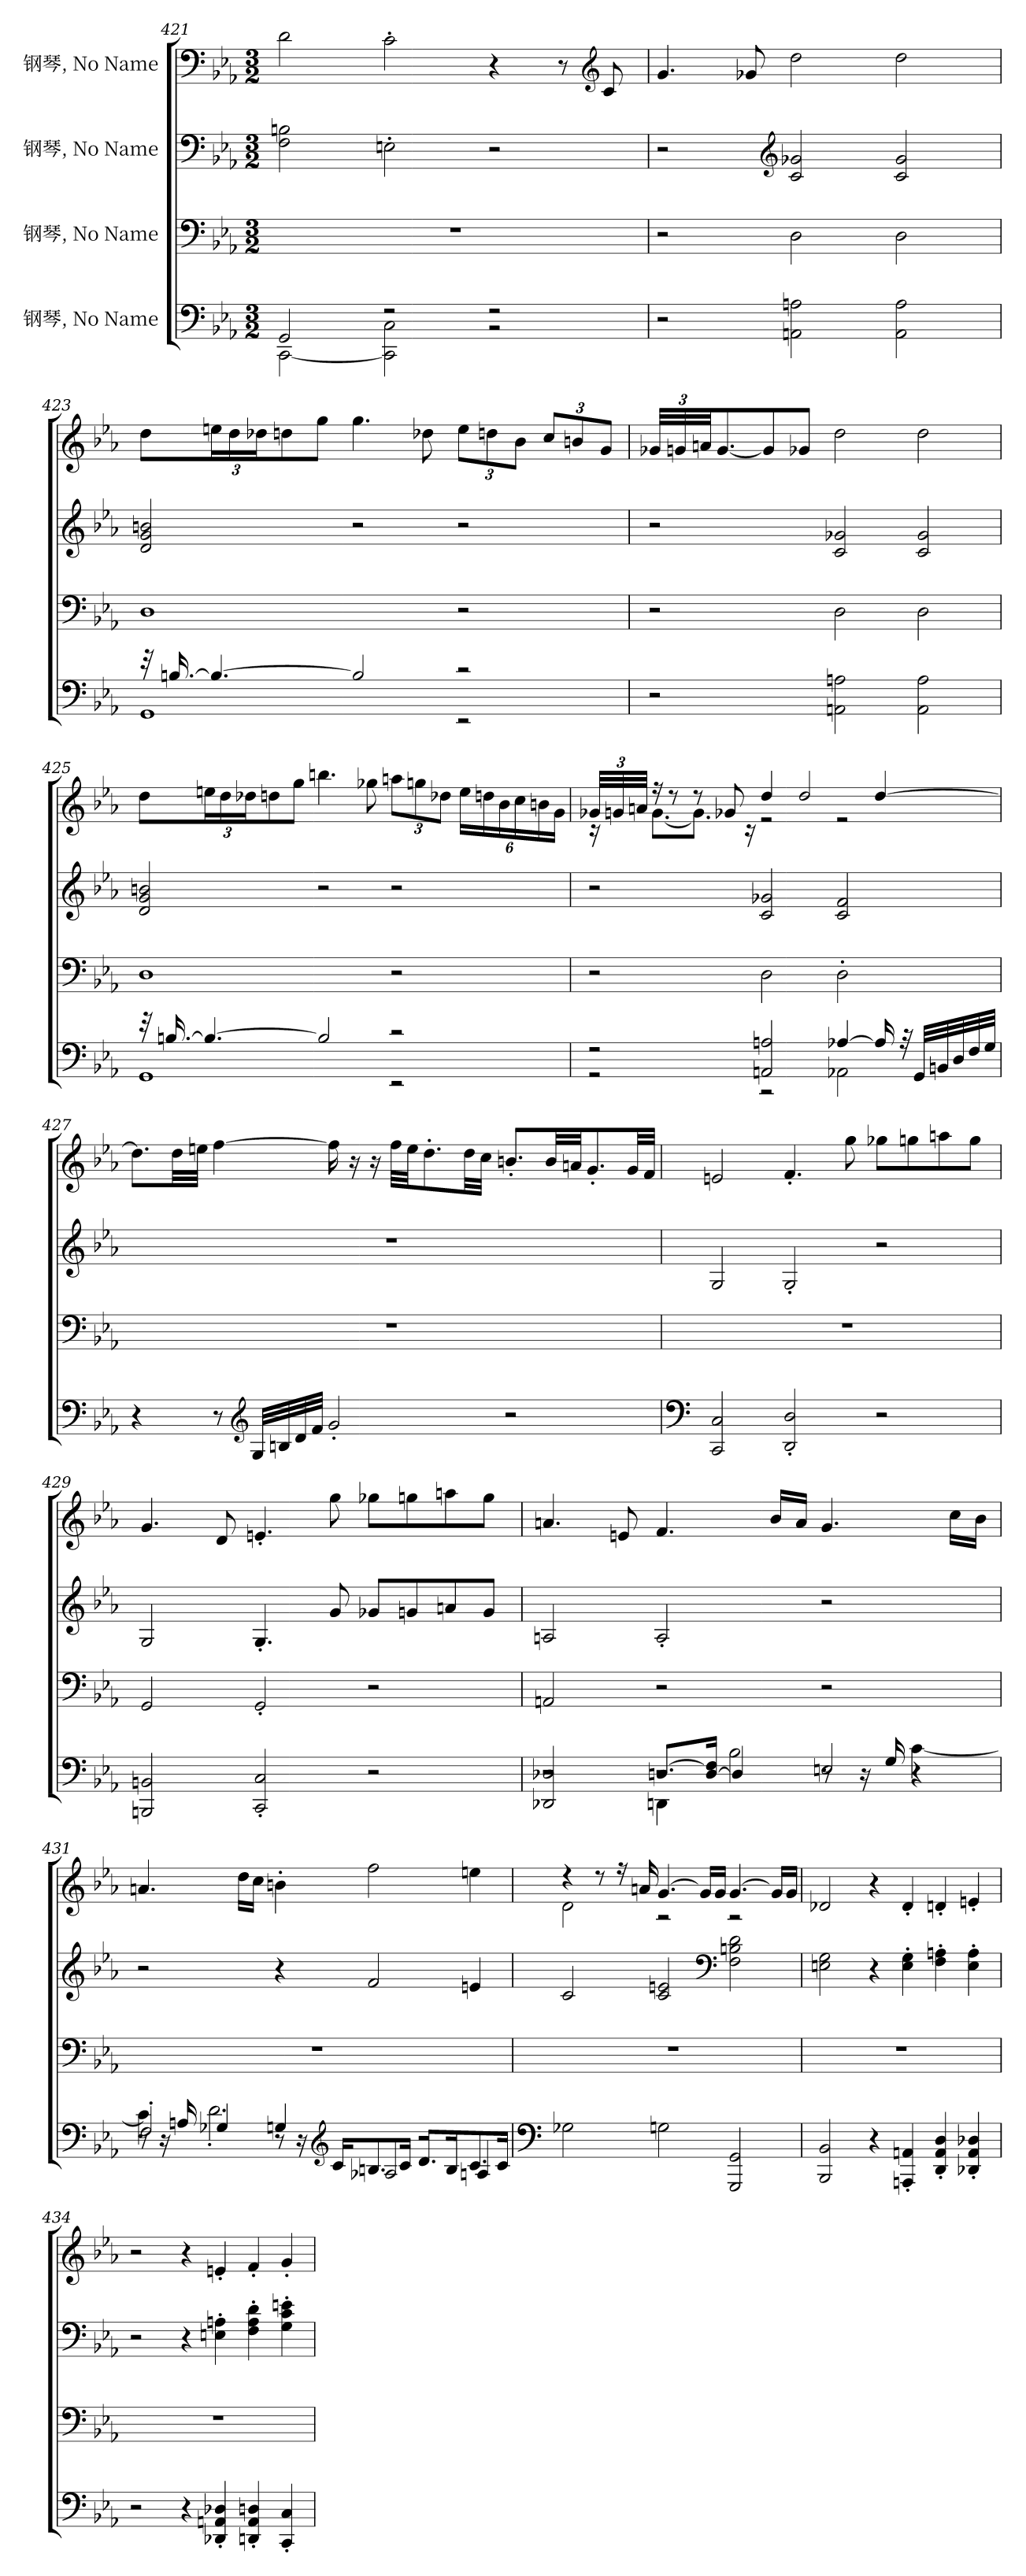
**kern	**kern	**kern	**kern
*part4	*part3	*part2	*part1
*staff4	*staff3	*staff2	*staff1
*I"钢琴, No Name	*I"钢琴, No Name	*I"钢琴, No Name	*I"钢琴, No Name
*clefF4	*clefF4	*clefF4	*clefF4
*k[b-e-a-]	*k[b-e-a-]	*k[b-e-a-]	*k[b-e-a-]
*M3/2	*M3/2	*M3/2	*M3/2
*MM91	*MM91	*MM91	*MM91
=421	=421	=421	=421
*^	*	*	*
2GG/	[2CC\	1.r	2F\ 2Bn\	2d\
2r	2CC\] 2C\	.	2En'\	2c'\
2r	2r	.	2r	4r
*	*	*	*	*MM95
.	.	.	.	8r
*	*	*	*	*clefG2
.	.	.	.	8c/
*v	*v	*	*	*
=422	=422	=422	=422
*	*	*	*MM99
2r	2r	2r	4.g/
*	*	*	*MM95
.	.	.	8g-X/
*	*	*clefG2	*
*	*	*	*MM99
2AAn\ 2An\	2D\	2c/ 2g-X/	2dd\
2AA\ 2A\	2D\	2c/ 2g-/	2dd\
!!LO:LB:g=z
=423	=423	=423	=423
*	*	*	*MM99
*^	*	*	*
32r	1GG	1D	2d/ 2g/ 2bn/	8dd\L
[16.Bn/	.	.	.	.
*	*	*	*	*Xbrackettup
4.B/_	.	.	.	24een\L
.	.	.	.	24dd\
.	.	.	.	24dd-X\J
.	.	.	.	8ddn\
*	*	*	*	*MM92
.	.	.	.	8gg\J
2B/]	.	.	2r	4.gg\
.	.	.	.	8dd-X\
2r	2r	2r	2r	12ee\L
.	.	.	.	12ddn\
.	.	.	.	12b-\J
.	.	.	.	12cc/L
.	.	.	.	12bn/
.	.	.	.	12g/J
*v	*v	*	*	*
=424	=424	=424	=424
2r	2r	2r	48g-X/LLL
.	.	.	48gn/
.	.	.	48an/JJ
.	.	.	[8.g/
.	.	.	8g/]
*	*	*	*MM95
.	.	.	8g-X/J
*	*	*	*MM99
2AAn\ 2An\	2D\	2c/ 2g-X/	2dd\
2AA\ 2A\	2D\	2c/ 2g-/	2dd\
!!LO:LB:g=z
=425	=425	=425	=425
*	*	*	*MM99
*^	*	*	*
32r	1GG	1D	2d/ 2g/ 2bn/	8dd\L
[16.Bn/	.	.	.	.
4.B/_	.	.	.	24een\L
.	.	.	.	24dd\
.	.	.	.	24dd-X\J
.	.	.	.	8ddn\
*	*	*	*	*MM89
.	.	.	.	8gg\J
*	*	*	*	*MM92
2B/]	.	.	2r	4.bbn\
.	.	.	.	8gg-X\
2r	2r	2r	2r	12aan\L
.	.	.	.	12ggn\
.	.	.	.	12dd-X\J
.	.	.	.	24ee\LL
.	.	.	.	24ddn\
.	.	.	.	24b-\
*	*	*	*	*MM92
.	.	.	.	24cc\
.	.	.	.	24bn\
.	.	.	.	24g\JJ
!!LO:PB:g=z
=426	=426	=426	=426	=426
*	*	*	*	*MM92
*	*	*	*	*^
2r	2r	2r	2r	48g-X/LLL	16r
.	.	.	.	48gn/	.
.	.	.	.	48an/JJJ	.
.	.	.	.	16r	[8.g\L
.	.	.	.	8r	.
.	.	.	.	8r	8.g\J]
*	*	*	*	*MM95	*
.	.	.	.	8g-X/	.
.	.	.	.	.	16r
*	*	*	*	*MM99	*
2AAn/ 2An/	2r	2D\	2c/ 2g-X/	4dd/	2r
.	.	.	.	2dd/	.
[4A-X/	2AA-X\	2D'\	2c/ 2f/	.	2r
16A-/]	.	.	.	[4dd/	.
32r	.	.	.	.	.
32GG/LLL	.	.	.	.	.
32BBn/	.	.	.	.	.
32D/	.	.	.	.	.
32F/	.	.	.	.	.
32G/JJJ	.	.	.	.	.
*v	*v	*	*	*v	*v
!!LO:LB:g=z
=427	=427	=427	=427
4r	1.r	1.r	8.dd\L]
.	.	.	32dd\LL
.	.	.	32een\JJJ
8r	.	.	[4ff\
*clefG2	*	*	*
32G/LLL	.	.	.
32Bn/	.	.	.
32d/	.	.	.
32f/JJJ	.	.	.
*	*	*	*MM73
2g'/	.	.	16ff\]
.	.	.	16r
*	*	*	*MM89
.	.	.	16r
.	.	.	32ff\LLL
.	.	.	32ee\JJ
.	.	.	8.dd'\
.	.	.	32dd\LL
.	.	.	32cc\JJJ
2r	.	.	8.bn'/L
.	.	.	32b/LL
.	.	.	32an/JJ
.	.	.	8.g'/
.	.	.	32g/LL
*	*	*	*MM78
.	.	.	32f/JJJ
=428	=428	=428	=428
*clefF4	*	*	*
*	*	*	*MM99
2CC/ 2C/	1.r	2G/	2en/
*	*	*	*MM98
2DD/' 2D/'	.	2G'/	4.f'/
.	.	.	8gg\
2r	.	2r	8gg-X\L
.	.	.	8ggn\
.	.	.	8aan\
*	*	*	*MM85
.	.	.	8gg\J
!!LO:LB:g=z
=429	=429	=429	=429
*	*	*	*MM99
2BBBn/ 2BBn/	2GG/	2G/	4.g/
.	.	.	8d/
*	*	*	*MM98
2CC/' 2C/'	2GG'/	4.G'/	4.en'/
.	.	8g/	8gg\
2r	2r	8g-X/L	8gg-X\L
.	.	8gn/	8ggn\
.	.	8an/	8aan\
*	*	*	*MM85
.	.	8g/J	8gg\J
=430	=430	=430	=430
*	*	*	*MM99
*^	*	*	*
*	*^	*	*	*
2DD-X/ 2D-X/	2r	2r	2AAn/	2An/	4.an/
.	.	.	.	.	8en/
[8.Dn/L	4DDn\	2r	2r	2A'/	4.f/
16D/_ 16F/Jk	.	.	.	.	.
4D/]	2B-\	.	.	.	.
.	.	.	.	.	16b-/LL
.	.	.	.	.	16a/JJ
8r	.	2En/	2r	2r	4.g/
16r	.	.	.	.	.
16G/	.	.	.	.	.
4r	[4c\	.	.	.	.
.	.	.	.	.	16cc\LL
.	.	.	.	.	16b-\JJ
!!LO:PB:g=z
=431	=431	=431	=431	=431	=431
8r	4c\]	2F'/	1.r	2r	4.an/
16r	.	.	.	.	.
16An/	.	.	.	.	.
4G-X/	2.d'\	.	.	.	.
.	.	.	.	.	16dd\LL
.	.	.	.	.	16cc\JJ
8r	.	4Gn/	.	4r	4bn'\
16r	.	.	.	.	.
*clefG2	*	*	*	*	*
16c/KL	.	.	.	.	.
8.Bn/	.	2A-X/	.	2f/	2ff\
16c/Jk	.	.	.	.	.
8.d/L	2r	.	.	.	.
16B/K	.	.	.	.	.
8.c/	.	4An/	.	4en/	4een\
16c/Jk	.	.	.	.	.
*v	*v	*v	*	*	*
=432	=432	=432	=432
*clefF4	*	*	*
*	*	*	*MM95
*	*	*	*^
2G-X\	1.r	2c/	4r	2d\
.	.	.	8r	.
*	*	*	*MM92	*
.	.	.	16r	.
.	.	.	16an/	.
*	*	*	*MM95	*
2Gn\	.	2c/ 2en/	[4.g/	2r
*	*	*	*MM92	*
.	.	.	16g/LL]	.
.	.	.	16g/JJ	.
*	*	*clefF4	*	*
*	*	*	*MM95	*
2GGG/ 2GG/	.	2F\ 2Bn\ 2d\	[4.g/	2r
*	*	*	*MM89	*
.	.	.	16g/LL]	.
.	.	.	16g/JJ	.
*	*	*	*v	*v
!!LO:LB:g=z
=433	=433	=433	=433
*	*	*	*MM92
2BBB-/ 2BB-/	1.r	2En\ 2G\	2d-X/
4r	.	4r	4r
*	*	*	*MM99
4AAAn/' 4AAn/'	.	4E\' 4G\'	4d-'/
4DD/' 4AA/' 4D/'	.	4F\' 4An\'	4dn'/
4DD-X/' 4AA/' 4D-X/'	.	4E\' 4A\'	4en'/
=434	=434	=434	=434
2r	1.r	2r	2r
4r	.	4r	4r
4DD-X/' 4AAn/' 4D-X/'	.	4En\' 4An\'	4en'/
4DDn/' 4AA/' 4Dn/'	.	4F\' 4A\' 4d\'	4f'/
4CC/' 4C/'	.	4G\' 4c\' 4en\'	4g'/
=	=	=	=
*-	*-	*-	*-
